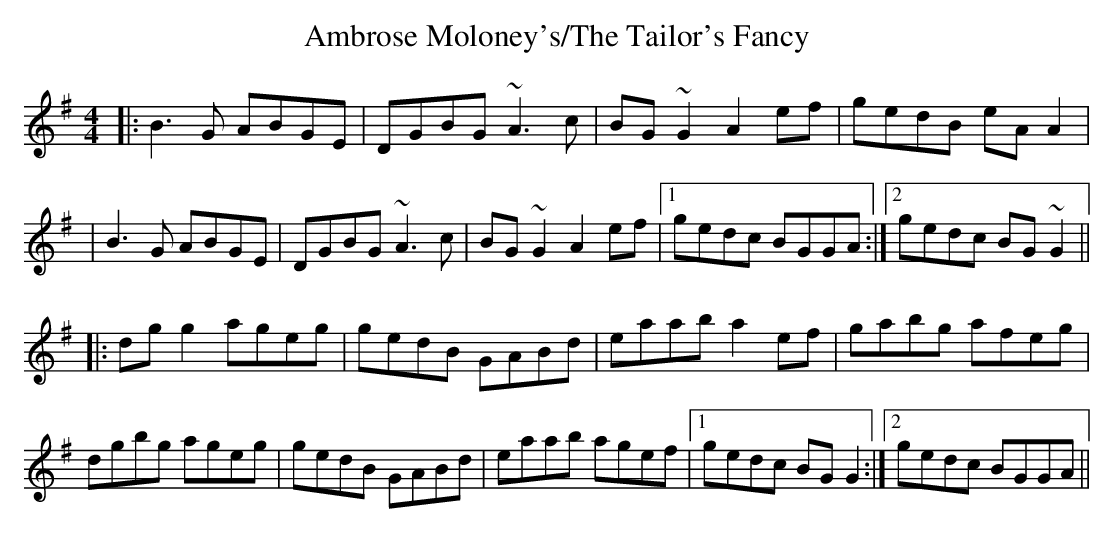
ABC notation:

X:1
T: Ambrose Moloney's/The Tailor's Fancy
M: 4/4
L: 1/8
K: Gmaj
|:B3G ABGE|DGBG ~A3c|BG~G2 A2ef|gedB eA A2|
|B3G ABGE|DGBG ~A3c|BG~G2 A2ef|1 gedc BGGA:|2 gedc BG~G2||
|:dg g2 ageg|gedB GABd|eaab a2ef| gabg afeg|
dgbg ageg|gedB GABd|eaab agef|1 gedc BG G2:|2 gedc BGGA||




T: I'm Waiting For You
M: 4/4
L: 1/8
K: Gmaj
|:G2 dG BGdG|AGFG ABcA|BAGF GABc|defd cAFA|
BG G2 dG G2|(3EFG AB c2 BA|B2dB cBAG|1FDEF G3F:|2FDEF GABd||
|:g2fg ecAG|FDAD BDAF|E3F G3A|(3Bcd ^ce d2ef|
g2fg ecAG|FDAD BDAF|G2 FE DGBd|1cAFA GABd:|2cAFA GDEF||
